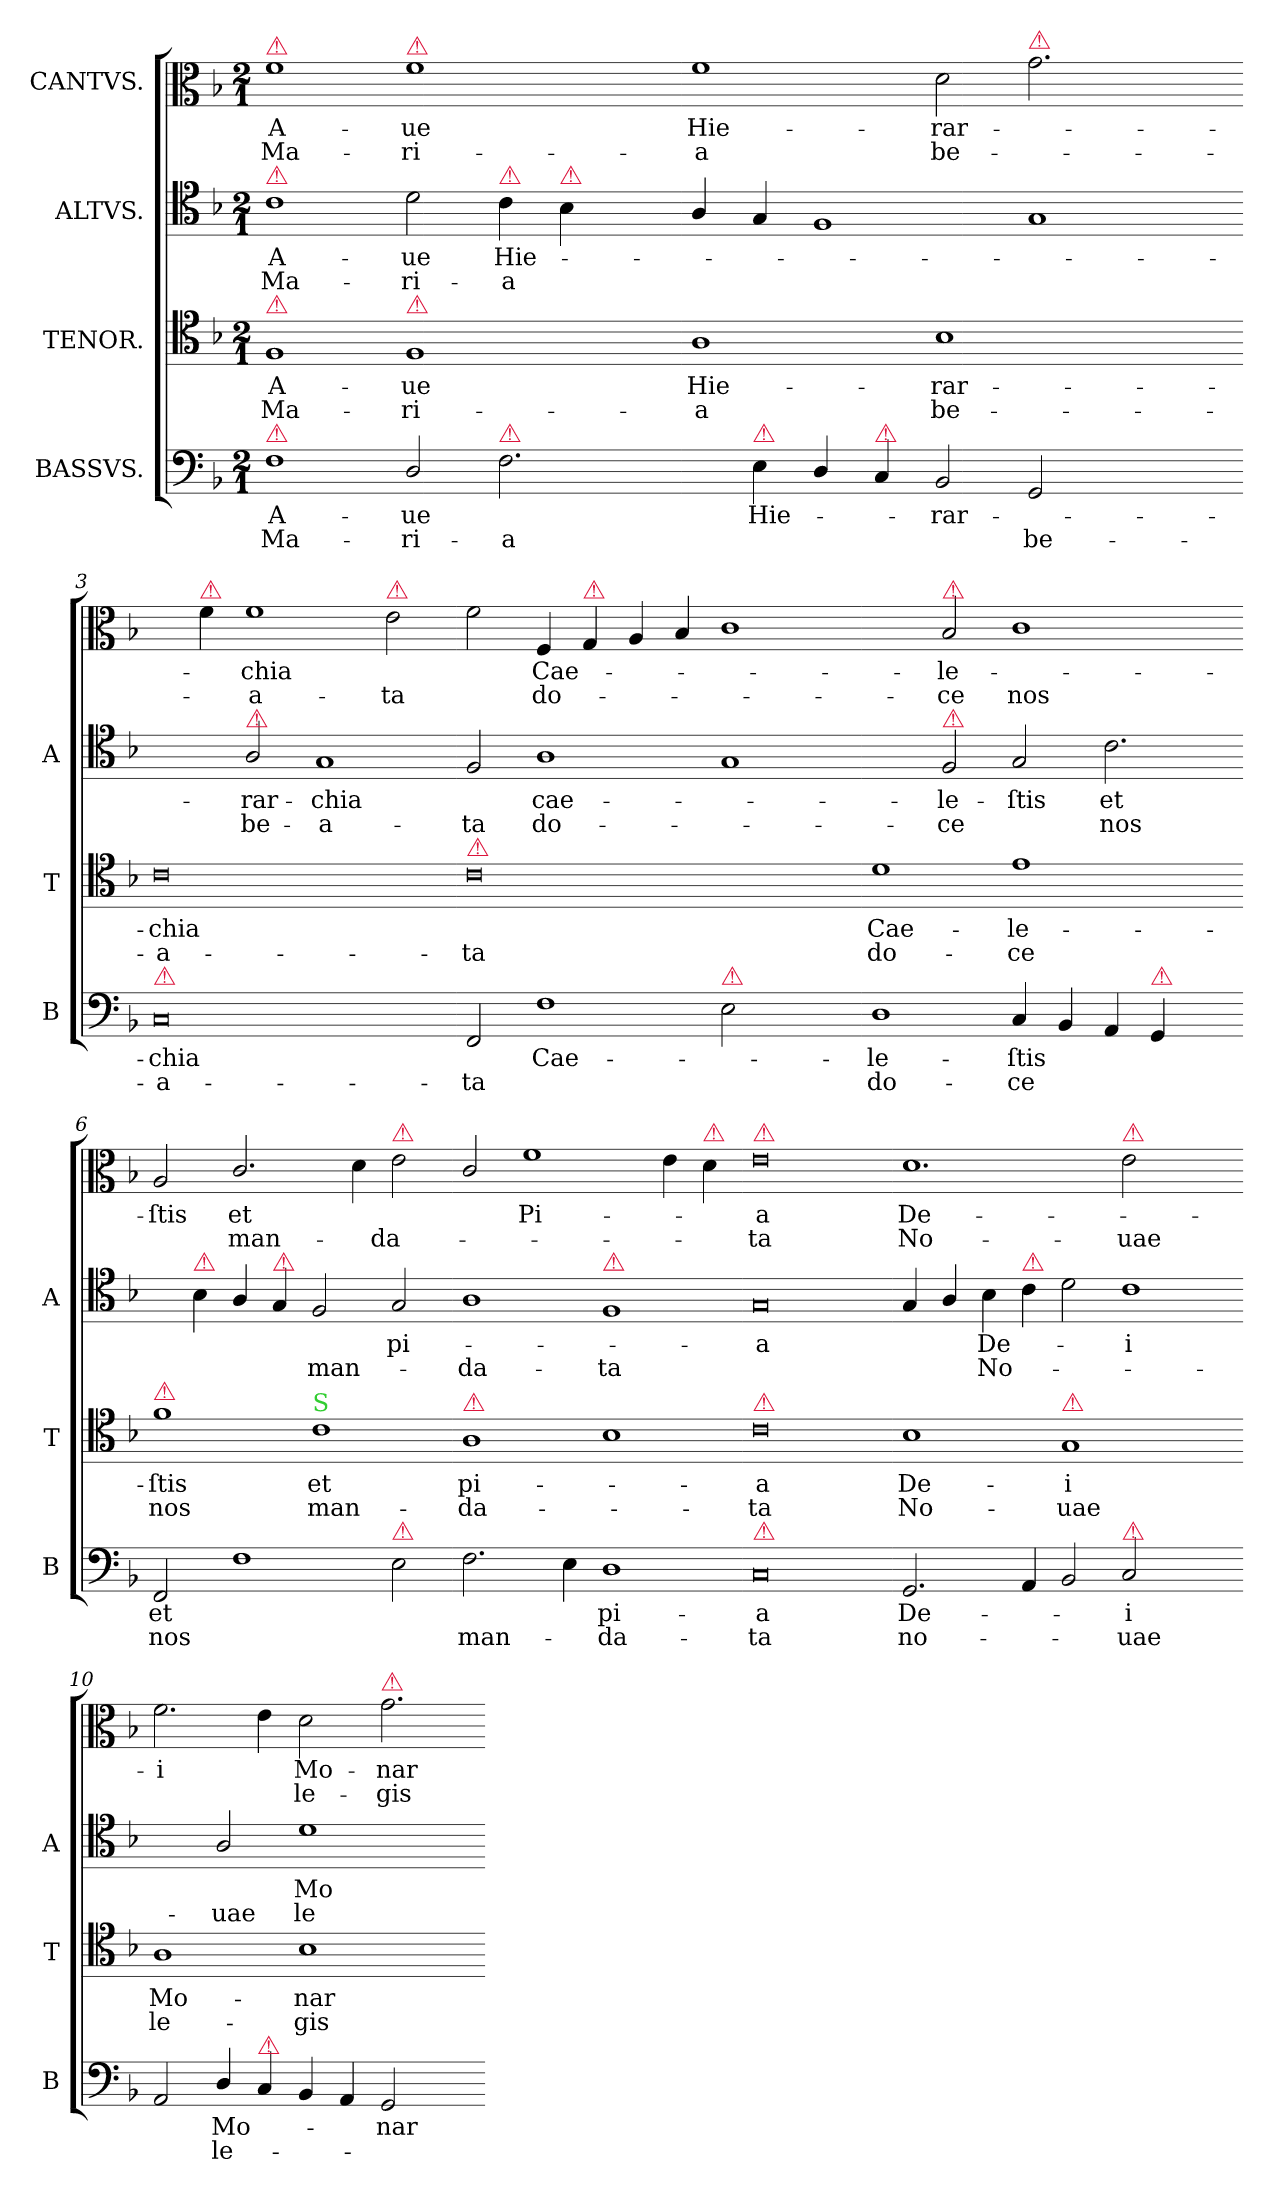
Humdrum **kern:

**kern	**text	**text	**kern	**text	**text	**kern	**text	**text	**kern	**text	**text
*part4	*part4	*part4	*part3	*part3	*part3	*part2	*part2	*part2	*part1	*part1	*part1
*staff4	*staff4	*staff4	*staff3	*staff3	*staff3	*staff2	*staff2	*staff2	*staff1	*staff1	*staff1
*I"BASSVS.	*	*	*I"TENOR.	*	*	*I"ALTVS.	*	*	*I"CANTVS.	*	*
*I'B	*	*	*I'T	*	*	*I'A	*	*	*	*	*
*clefF4	*	*	*clefC4	*	*	*clefC4	*	*	*clefC3	*	*
*k[b-]	*	*	*k[b-]	*	*	*k[b-]	*	*	*k[b-]	*	*
*F:	*	*	*F:	*	*	*F:	*	*	*F:	*	*
*M2/1	*	*	*M2/1	*	*	*M2/1	*	*	*M2/1	*	*
=1	=1	=1	=1	=1	=1	=1	=1	=1	=1	=1	=1
!	!	!	!	!	!	!	!	!	!LO:TX:a:color=crimson:t=⚠	!	!
!	!	!	!	!	!	!LO:TX:a:color=crimson:t=⚠	!	!	!	!	!
!	!	!	!LO:TX:a:color=crimson:t=⚠	!	!	!	!	!	!	!	!
!LO:TX:a:color=crimson:t=⚠	!	!	!	!	!	!	!	!	!	!	!
1F	A-	Ma-	1F	A-	Ma-	1c	A-	Ma-	1f	A-	Ma-
!	!	!	!	!	!	!	!	!	!LO:TX:a:color=crimson:t=⚠	!	!
!	!	!	!LO:TX:a:color=crimson:t=⚠	!	!	!	!	!	!	!	!
2D/	-ue	-ri-	1F	-ue	-ri-	2d\	-ue	-ri-	1f	-ue	-ri-
!	!	!	!	!	!	!LO:TX:a:color=crimson:t=⚠	!	!	!	!	!
!LO:TX:a:color=crimson:t=⚠	!	!	!	!	!	!	!	!	!	!	!
2.F\	.	-a	.	.	.	4c\	Hie-	-a	.	.	.
!	!	!	!	!	!	!LO:TX:a:color=crimson:t=⚠	!	!	!	!	!
.	.	.	.	.	.	4B-\	.	.	.	.	.
.	.	.	4ryy	.	.	4ryy	.	.	4ryy	.	.
=2-	=2-	=2-	=2-	=2-	=2-	=2-	=2-	=2-	=2-	=2-	=2-
4ryy	.	.	1A	Hie-	-a	4A/	.	.	1f	Hie-	-a
!LO:TX:a:color=crimson:t=⚠	!	!	!	!	!	!	!	!	!	!	!
4E\	Hie-	.	.	.	.	4G/	.	.	.	.	.
4D/	.	.	.	.	.	1F/	.	.	.	.	.
!LO:TX:a:color=crimson:t=⚠	!	!	!	!	!	!	!	!	!	!	!
4C/	.	.	.	.	.	.	.	.	.	.	.
2BB-/	-rar-	.	1B-	-rar-	be-	.	.	.	2d\	-rar-	be-
!	!	!	!	!	!	!	!	!	!LO:TX:a:color=crimson:t=⚠	!	!
2GG/	.	be-	.	.	.	1G/	.	.	2.g\	.	.
2ryy	.	.	2ryy	.	.	.	.	.	.	.	.
.	.	.	.	.	.	.	.	.	4ryy	.	.
=3-	=3-	=3-	=3-	=3-	=3-	=3-	=3-	=3-	=3-	=3-	=3-
!LO:TX:a:color=crimson:t=⚠	!	!	!	!	!	!	!	!	!	!	!
0C	-chia	-a-	0c	-chia	-a-	2ryy	.	.	4ryy	.	.
!	!	!	!	!	!	!	!	!	!LO:TX:a:color=crimson:t=⚠	!	!
.	.	.	.	.	.	.	.	.	4f\	.	.
!	!	!	!	!	!	!LO:TX:a:color=crimson:t=⚠	!	!	!	!	!
.	.	.	.	.	.	2A/	-rar-	be-	1f	-chia	-a-
.	.	.	.	.	.	1G	-chia	-a-	.	.	.
!	!	!	!	!	!	!	!	!	!LO:TX:a:color=crimson:t=⚠	!	!
.	.	.	.	.	.	.	.	.	2e\	.	-ta
=4-	=4-	=4-	=4-	=4-	=4-	=4-	=4-	=4-	=4-	=4-	=4-
!	!	!	!LO:TX:a:color=crimson:t=⚠	!	!	!	!	!	!	!	!
2FF/	.	-ta	0c	.	-ta	2F/	.	-ta	2f\	.	.
1F\	Cae-	.	.	.	.	1A\	cae-	do-	4F/	Cae-	do-
!	!	!	!	!	!	!	!	!	!LO:TX:a:color=crimson:t=⚠	!	!
.	.	.	.	.	.	.	.	.	4G/	.	.
.	.	.	.	.	.	.	.	.	4A/	.	.
.	.	.	.	.	.	.	.	.	4B-/	.	.
!LO:TX:a:color=crimson:t=⚠	!	!	!	!	!	!	!	!	!	!	!
2E\	.	.	.	.	.	1G/	.	.	1c	.	.
2ryy	.	.	2ryy	.	.	.	.	.	.	.	.
=5-	=5-	=5-	=5-	=5-	=5-	=5-	=5-	=5-	=5-	=5-	=5-
1D	-le-	do-	1d	Cae-	do-	2ryy	.	.	2ryy	.	.
!	!	!	!	!	!	!	!	!	!LO:TX:a:color=crimson:t=⚠	!	!
!	!	!	!	!	!	!LO:TX:a:color=crimson:t=⚠	!	!	!	!	!
.	.	.	.	.	.	2F/	-le-	-ce	2B-/	-le-	-ce
4C/	-ſtis	-ce	1e	-le-	-ce	2G/	-ſtis	.	1c	.	nos
4BB-/	.	.	.	.	.	.	.	.	.	.	.
4AA/	.	.	.	.	.	2.c\	et	nos	.	.	.
!LO:TX:a:color=crimson:t=⚠	!	!	!	!	!	!	!	!	!	!	!
4GG/	.	.	.	.	.	.	.	.	.	.	.
4ryy	.	.	4ryy	.	.	.	.	.	4ryy	.	.
=6-	=6-	=6-	=6-	=6-	=6-	=6-	=6-	=6-	=6-	=6-	=6-
!	!	!	!LO:TX:a:color=crimson:t=⚠	!	!	!	!	!	!	!	!
2FF/	et	nos	1f	-ſtis	nos	4ryy	.	.	2A/	-ſtis	.
!	!	!	!	!	!	!LO:TX:a:color=crimson:t=⚠	!	!	!	!	!
.	.	.	.	.	.	4B-\	.	.	.	.	.
1F\	.	.	.	.	.	4A/	.	.	2.c/	et	man-
!	!	!	!	!	!	!LO:TX:a:color=crimson:t=⚠	!	!	!	!	!
.	.	.	.	.	.	4G/	.	.	.	.	.
!	!	!	!LO:TX:a:color=limegreen:t=S	!	!	!	!	!	!	!	!
.	.	.	1c	et	man-	2F/	.	man-	.	.	.
.	.	.	.	.	.	.	.	.	4d\	.	.
!	!	!	!	!	!	!	!	!	!LO:TX:a:color=crimson:t=⚠	!	!
!LO:TX:a:color=crimson:t=⚠	!	!	!	!	!	!	!	!	!	!	!
2E\	.	.	.	.	.	2G/	pi-	.	2e\	.	-da-
=7-	=7-	=7-	=7-	=7-	=7-	=7-	=7-	=7-	=7-	=7-	=7-
!	!	!	!LO:TX:a:color=crimson:t=⚠	!	!	!	!	!	!	!	!
2.F\	.	man-	1A	pi-	-da-	1A	.	-da-	2c/	.	.
.	.	.	.	.	.	.	.	.	1f\	Pi-	.
4E\	.	.	.	.	.	.	.	.	.	.	.
!	!	!	!	!	!	!LO:TX:a:color=crimson:t=⚠	!	!	!	!	!
1D	pi-	-da-	1B-	.	.	1F	.	-ta	.	.	.
.	.	.	.	.	.	.	.	.	4e\	.	.
!	!	!	!	!	!	!	!	!	!LO:TX:a:color=crimson:t=⚠	!	!
.	.	.	.	.	.	.	.	.	4d\	.	.
=8-	=8-	=8-	=8-	=8-	=8-	=8-	=8-	=8-	=8-	=8-	=8-
!	!	!	!	!	!	!	!	!	!LO:TX:a:color=crimson:t=⚠	!	!
!	!	!	!LO:TX:a:color=crimson:t=⚠	!	!	!	!	!	!	!	!
!LO:TX:a:color=crimson:t=⚠	!	!	!	!	!	!	!	!	!	!	!
0C	-a	-ta	0c	-a	-ta	0G	-a	.	0e	-a	-ta
=9-	=9-	=9-	=9-	=9-	=9-	=9-	=9-	=9-	=9-	=9-	=9-
2.GG/	De-	no-	1B-	De-	No-	4G/	.	.	1.d	De-	No-
.	.	.	.	.	.	4A/	.	.	.	.	.
.	.	.	.	.	.	4B-\	De-	No-	.	.	.
!	!	!	!	!	!	!LO:TX:a:color=crimson:t=⚠	!	!	!	!	!
4AA/	.	.	.	.	.	4c\	.	.	.	.	.
!	!	!	!LO:TX:a:color=crimson:t=⚠	!	!	!	!	!	!	!	!
2BB-/	.	.	1G	-i	-uae	2d\	.	.	.	.	.
!	!	!	!	!	!	!	!	!	!LO:TX:a:color=crimson:t=⚠	!	!
!LO:TX:a:color=crimson:t=⚠	!	!	!	!	!	!	!	!	!	!	!
2C/	-i	-uae	.	.	.	1c\	-i	.	2e\	.	-uae
2ryy	.	.	2ryy	.	.	.	.	.	2ryy	.	.
=10-	=10-	=10-	=10-	=10-	=10-	=10-	=10-	=10-	=10-	=10-	=10-
2AA/	.	.	1A	Mo-	le-	2ryy	.	.	2.f\	-i	.
4D/	Mo-	le-	.	.	.	2A/	.	-uae	.	.	.
!LO:TX:a:color=crimson:t=⚠	!	!	!	!	!	!	!	!	!	!	!
4C/	.	.	.	.	.	.	.	.	4e\	.	.
4BB-/	.	.	1B-	-nar-	-gis	1d	Mo-	le-	2d\	Mo-	le-
4AA/	.	.	.	.	.	.	.	.	.	.	.
!	!	!	!	!	!	!	!	!	!LO:TX:a:color=crimson:t=⚠	!	!
2GG/	-nar-	.	.	.	.	.	.	.	2.g\	-nar-	-gis
4ryy	.	.	4ryy	.	.	4ryy	.	.	.	.	.
=-	=-	=-	=-	=-	=-	=-	=-	=-	=-	=-	=-
*-	*-	*-	*-	*-	*-	*-	*-	*-	*-	*-	*-
